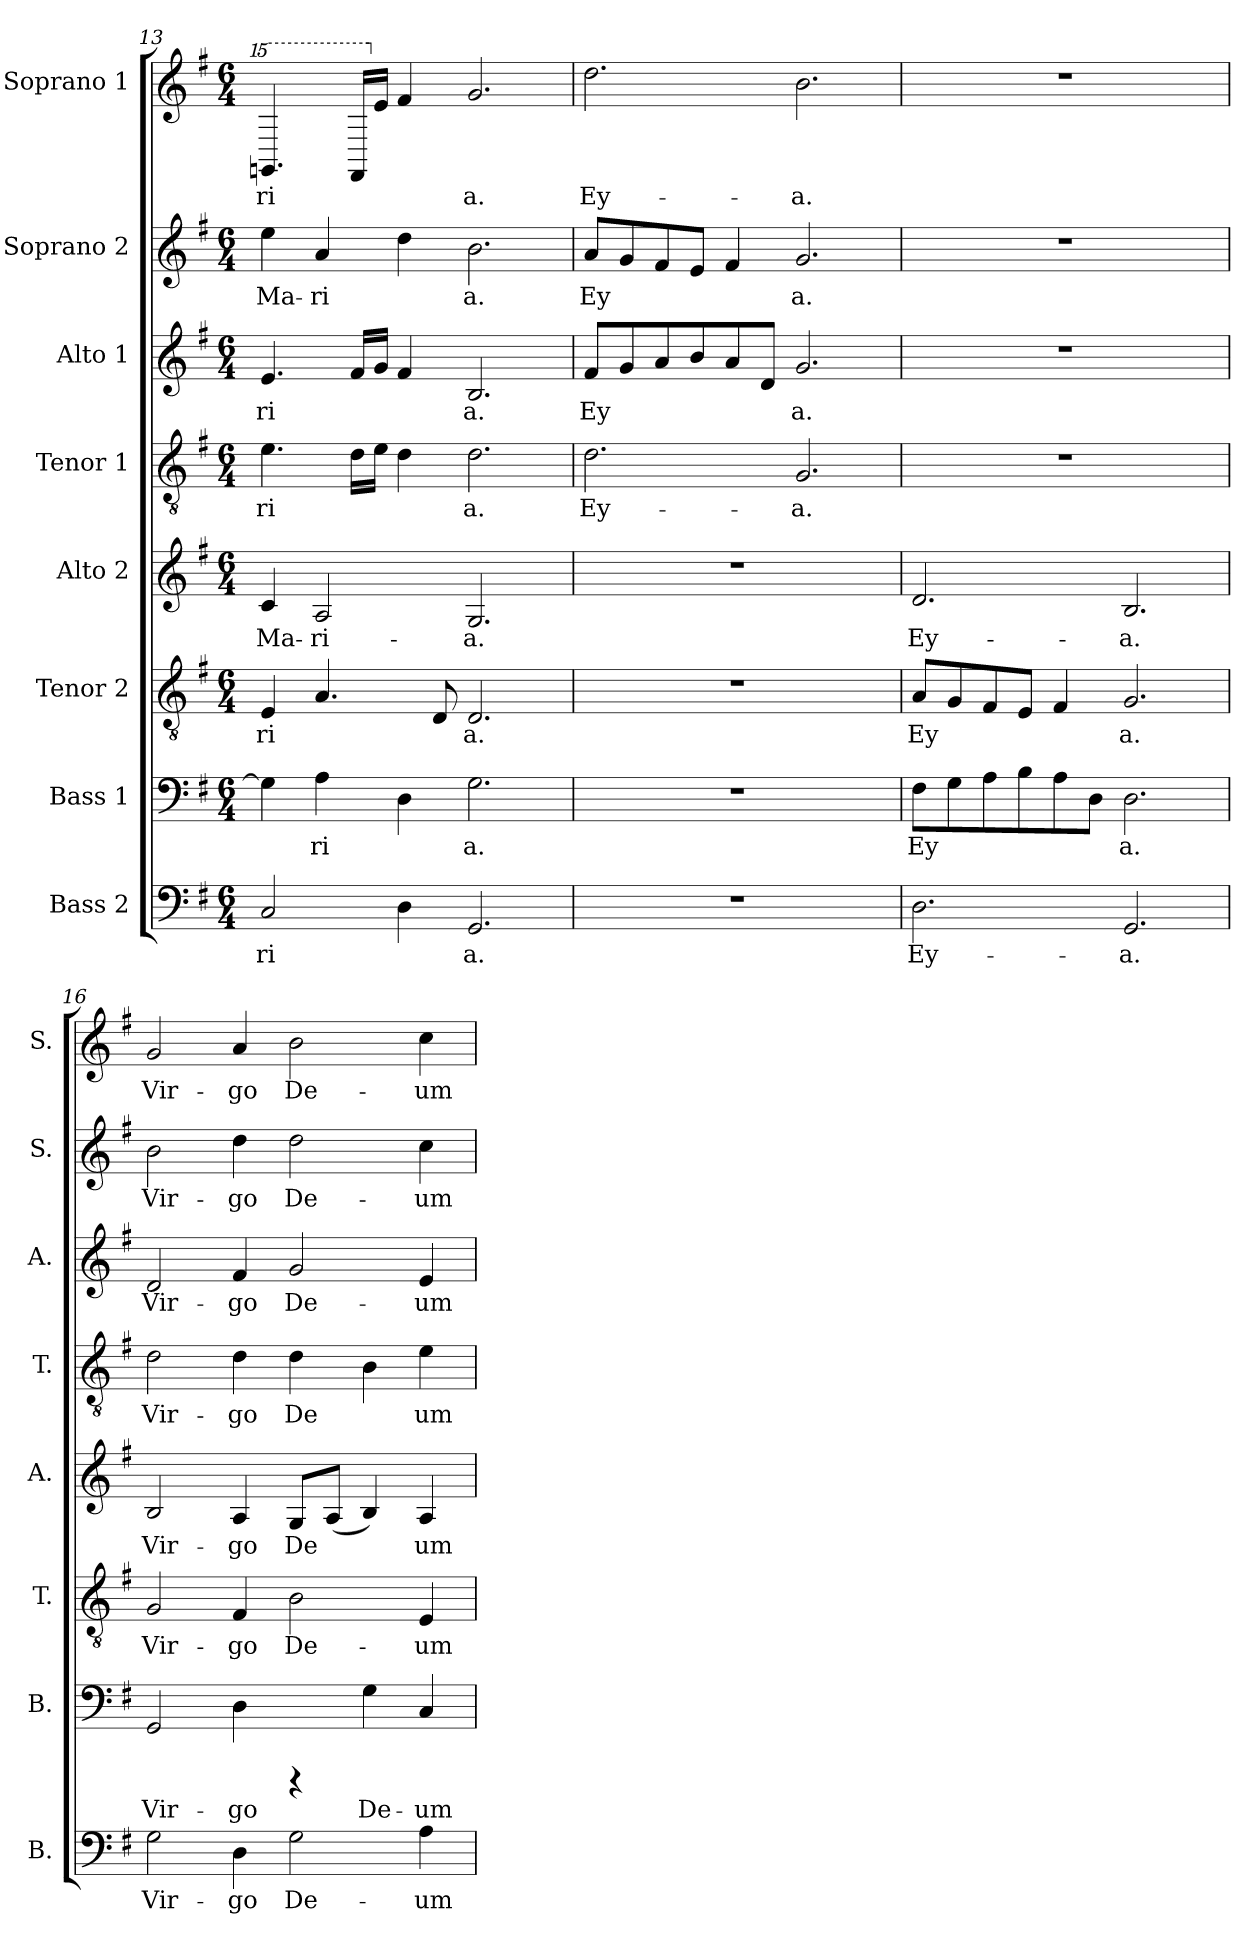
**kern	**text	**kern	**text	**kern	**text	**kern	**text	**kern	**text	**kern	**text	**kern	**text	**kern	**text
*part8	*part8	*part7	*part7	*part6	*part6	*part5	*part5	*part4	*part4	*part3	*part3	*part2	*part2	*part1	*part1
*staff8	*staff8	*staff7	*staff7	*staff6	*staff6	*staff5	*staff5	*staff4	*staff4	*staff3	*staff3	*staff2	*staff2	*staff1	*staff1
*I"Bass 2	*	*I"Bass 1	*	*I"Tenor 2	*	*I"Alto 2	*	*I"Tenor 1	*	*I"Alto 1	*	*I"Soprano 2	*	*I"Soprano 1	*
*I'B.	*	*I'B.	*	*I'T.	*	*I'A.	*	*I'T.	*	*I'A.	*	*I'S.	*	*I'S.	*
*clefF4	*	*clefF4	*	*clefGv2	*	*clefG2	*	*clefGv2	*	*clefG2	*	*clefG2	*	*clefG2	*
*k[f#]	*	*k[f#]	*	*k[f#]	*	*k[f#]	*	*k[f#]	*	*k[f#]	*	*k[f#]	*	*k[f#]	*
*G:	*	*G:	*	*G:	*	*G:	*	*G:	*	*G:	*	*G:	*	*G:	*
*M6/4	*	*M6/4	*	*M6/4	*	*M6/4	*	*M6/4	*	*M6/4	*	*M6/4	*	*M6/4	*
=13	=13	=13	=13	=13	=13	=13	=13	=13	=13	=13	=13	=13	=13	=13	=13
!	!LO:LY:b:cj	!	!LO:LY:b:cj	!	!LO:LY:b:cj	!	!LO:LY:b:cj	!	!LO:LY:b:cj	!	!LO:LY:b:cj	!	!LO:LY:b:cj	!	!
*	*	*	*	*	*	*	*	*	*	*	*	*	*	*15ma	*
*	*	*	*	*	*	*	*	*	*	*	*	*	*	*15ma	*
!	!	!	!	!	!	!	!	!	!	!	!	!	!	!	!LO:LY:b:cj
2C/	-ri-	4G\]	--	4E/	-ri-	4c/	Ma-	4.e\	-ri-	4.e/	-ri-	4ee\	Ma-	4.gn/	-ri-
!	!	!	!LO:LY:b:cj	!	!LO:LY:b:cj	!	!LO:LY:b:cj	!	!	!	!	!	!LO:LY:b:cj	!	!
.	.	4A\	-ri-	4.A/	--	2A/	-ri-	.	.	.	.	4a/	-ri-	.	.
!	!	!	!	!	!	!	!	!	!LO:LY:b:cj	!	!LO:LY:b:cj	!	!	!	!LO:LY:b:cj
.	.	.	.	.	.	.	.	16d\L	--	16f#/L	--	.	.	16f#/L	--
!	!	!	!	!	!	!	!	!	!LO:LY:b:cj	!	!LO:LY:b:cj	!	!	!	!
*	*	*	*	*	*	*	*	*	*	*	*	*	*	*X15ma	*
!	!	!	!	!	!	!	!	!	!	!	!	!	!	!	!LO:LY:b:cj
.	.	.	.	.	.	.	.	16e\J	--	16g/J	--	.	.	16e/J	--
!	!LO:LY:b:cj	!	!LO:LY:b:cj	!	!	!	!	!	!LO:LY:b:cj	!	!LO:LY:b:cj	!	!LO:LY:b:cj	!	!
*	*	*	*	*	*	*	*	*	*	*	*	*	*	*X15ma	*
!	!	!	!	!	!	!	!	!	!	!	!	!	!	!	!LO:LY:b:cj
4D\	--	4D\	--	.	.	.	.	4d\	--	4f#/	--	4dd\	--	4f#/	--
!	!	!	!	!	!LO:LY:b:cj	!	!	!	!	!	!	!	!	!	!
.	.	.	.	8D/	--	.	.	.	.	.	.	.	.	.	.
!	!LO:LY:b:cj	!	!LO:LY:b:cj	!	!LO:LY:b:cj	!	!LO:LY:b:cj	!	!LO:LY:b:cj	!	!LO:LY:b:cj	!	!LO:LY:b:cj	!	!LO:LY:b:cj
2.GG/	-a.	2.G\	-a.	2.D/	-a.	2.G/	-a.	2.d\	-a.	2.B/	-a.	2.b\	-a.	2.g/	-a.
=14	=14	=14	=14	=14	=14	=14	=14	=14	=14	=14	=14	=14	=14	=14	=14
!	!	!	!	!	!	!	!	!	!LO:LY:b:cj	!	!LO:LY:b:cj	!	!LO:LY:b:cj	!	!LO:LY:b:cj
1.r	.	1.r	.	1.r	.	1.r	.	2.d\	Ey-	8f#/L	Ey-	8a/L	Ey-	2.dd\	Ey-
!	!	!	!	!	!	!	!	!	!	!	!LO:LY:b:cj	!	!LO:LY:b:cj	!	!
.	.	.	.	.	.	.	.	.	.	8g/	--	8g/	--	.	.
!	!	!	!	!	!	!	!	!	!	!	!LO:LY:b:cj	!	!LO:LY:b:cj	!	!
.	.	.	.	.	.	.	.	.	.	8a/	--	8f#/	--	.	.
!	!	!	!	!	!	!	!	!	!	!	!LO:LY:b:cj	!	!LO:LY:b:cj	!	!
.	.	.	.	.	.	.	.	.	.	8b/	--	8e/J	--	.	.
!	!	!	!	!	!	!	!	!	!	!	!LO:LY:b:cj	!	!LO:LY:b:cj	!	!
.	.	.	.	.	.	.	.	.	.	8a/	--	4f#/	--	.	.
!	!	!	!	!	!	!	!	!	!	!	!LO:LY:b:cj	!	!	!	!
.	.	.	.	.	.	.	.	.	.	8d/J	--	.	.	.	.
!	!	!	!	!	!	!	!	!	!LO:LY:b:cj	!	!LO:LY:b:cj	!	!LO:LY:b:cj	!	!LO:LY:b:cj
.	.	.	.	.	.	.	.	2.G/	-a.	2.g/	-a.	2.g/	-a.	2.b\	-a.
=15	=15	=15	=15	=15	=15	=15	=15	=15	=15	=15	=15	=15	=15	=15	=15
!	!LO:LY:b:cj	!	!LO:LY:b:cj	!	!LO:LY:b:cj	!	!LO:LY:b:cj	!	!	!	!	!	!	!	!
2.D\	Ey-	8F#\L	Ey-	8A/L	Ey-	2.d/	Ey-	1.r	.	1.r	.	1.r	.	1.r	.
!	!	!	!LO:LY:b:cj	!	!LO:LY:b:cj	!	!	!	!	!	!	!	!	!	!
.	.	8G\	--	8G/	--	.	.	.	.	.	.	.	.	.	.
!	!	!	!LO:LY:b:cj	!	!LO:LY:b:cj	!	!	!	!	!	!	!	!	!	!
.	.	8A\	--	8F#/	--	.	.	.	.	.	.	.	.	.	.
!	!	!	!LO:LY:b:cj	!	!LO:LY:b:cj	!	!	!	!	!	!	!	!	!	!
.	.	8B\	--	8E/J	--	.	.	.	.	.	.	.	.	.	.
!	!	!	!LO:LY:b:cj	!	!LO:LY:b:cj	!	!	!	!	!	!	!	!	!	!
.	.	8A\	--	4F#/	--	.	.	.	.	.	.	.	.	.	.
!	!	!	!LO:LY:b:cj	!	!	!	!	!	!	!	!	!	!	!	!
.	.	8D\J	--	.	.	.	.	.	.	.	.	.	.	.	.
!	!LO:LY:b:cj	!	!LO:LY:b:cj	!	!LO:LY:b:cj	!	!LO:LY:b:cj	!	!	!	!	!	!	!	!
2.GG/	-a.	2.D\	-a.	2.G/	-a.	2.B/	-a.	.	.	.	.	.	.	.	.
!!LO:PB:g=z
=16	=16	=16	=16	=16	=16	=16	=16	=16	=16	=16	=16	=16	=16	=16	=16
!	!LO:LY:b:cj	!	!LO:LY:b:cj	!	!LO:LY:b:cj	!	!LO:LY:b:cj	!	!LO:LY:b:cj	!	!LO:LY:b:cj	!	!LO:LY:b:cj	!	!LO:LY:b:cj
2G\	Vir-	2GG/	Vir-	2G/	Vir-	2B/	Vir-	2d\	Vir-	2d/	Vir-	2b\	Vir-	2g/	Vir-
!	!LO:LY:b:cj	!	!LO:LY:b:cj	!	!LO:LY:b:cj	!	!LO:LY:b:cj	!	!LO:LY:b:cj	!	!LO:LY:b:cj	!	!LO:LY:b:cj	!	!LO:LY:b:cj
4D\	-go	4D\	-go	4F#/	-go	4A/	-go	4d\	-go	4f#/	-go	4dd\	-go	4a/	-go
!	!LO:LY:b:cj	!	!	!	!LO:LY:b:cj	!	!LO:LY:b:cj	!	!LO:LY:b:cj	!	!LO:LY:b:cj	!	!LO:LY:b:cj	!	!LO:LY:b:cj
2G\	De-	4rCCC	.	2B\	De-	8G/L	De-	4d\	De-	2g/	De-	2dd\	De-	2b\	De-
!	!	!	!	!	!	!	!LO:LY:b:cj	!	!	!	!	!	!	!	!
.	.	.	.	.	.	(>8A/J	--	.	.	.	.	.	.	.	.
!	!	!	!LO:LY:b:cj	!	!	!	!LO:LY:b:cj	!	!LO:LY:b:cj	!	!	!	!	!	!
.	.	4G\	De-	.	.	4B/)	--	4B\	--	.	.	.	.	.	.
!	!LO:LY:b:cj	!	!LO:LY:b:cj	!	!LO:LY:b:cj	!	!LO:LY:b:cj	!	!LO:LY:b:cj	!	!LO:LY:b:cj	!	!LO:LY:b:cj	!	!LO:LY:b:cj
4A\	-um	4C/	-um	4E/	-um	4A/	-um	4e\	-um	4e/	-um	4cc\	-um	4cc\	-um
=	=	=	=	=	=	=	=	=	=	=	=	=	=	=	=
*-	*-	*-	*-	*-	*-	*-	*-	*-	*-	*-	*-	*-	*-	*-	*-
